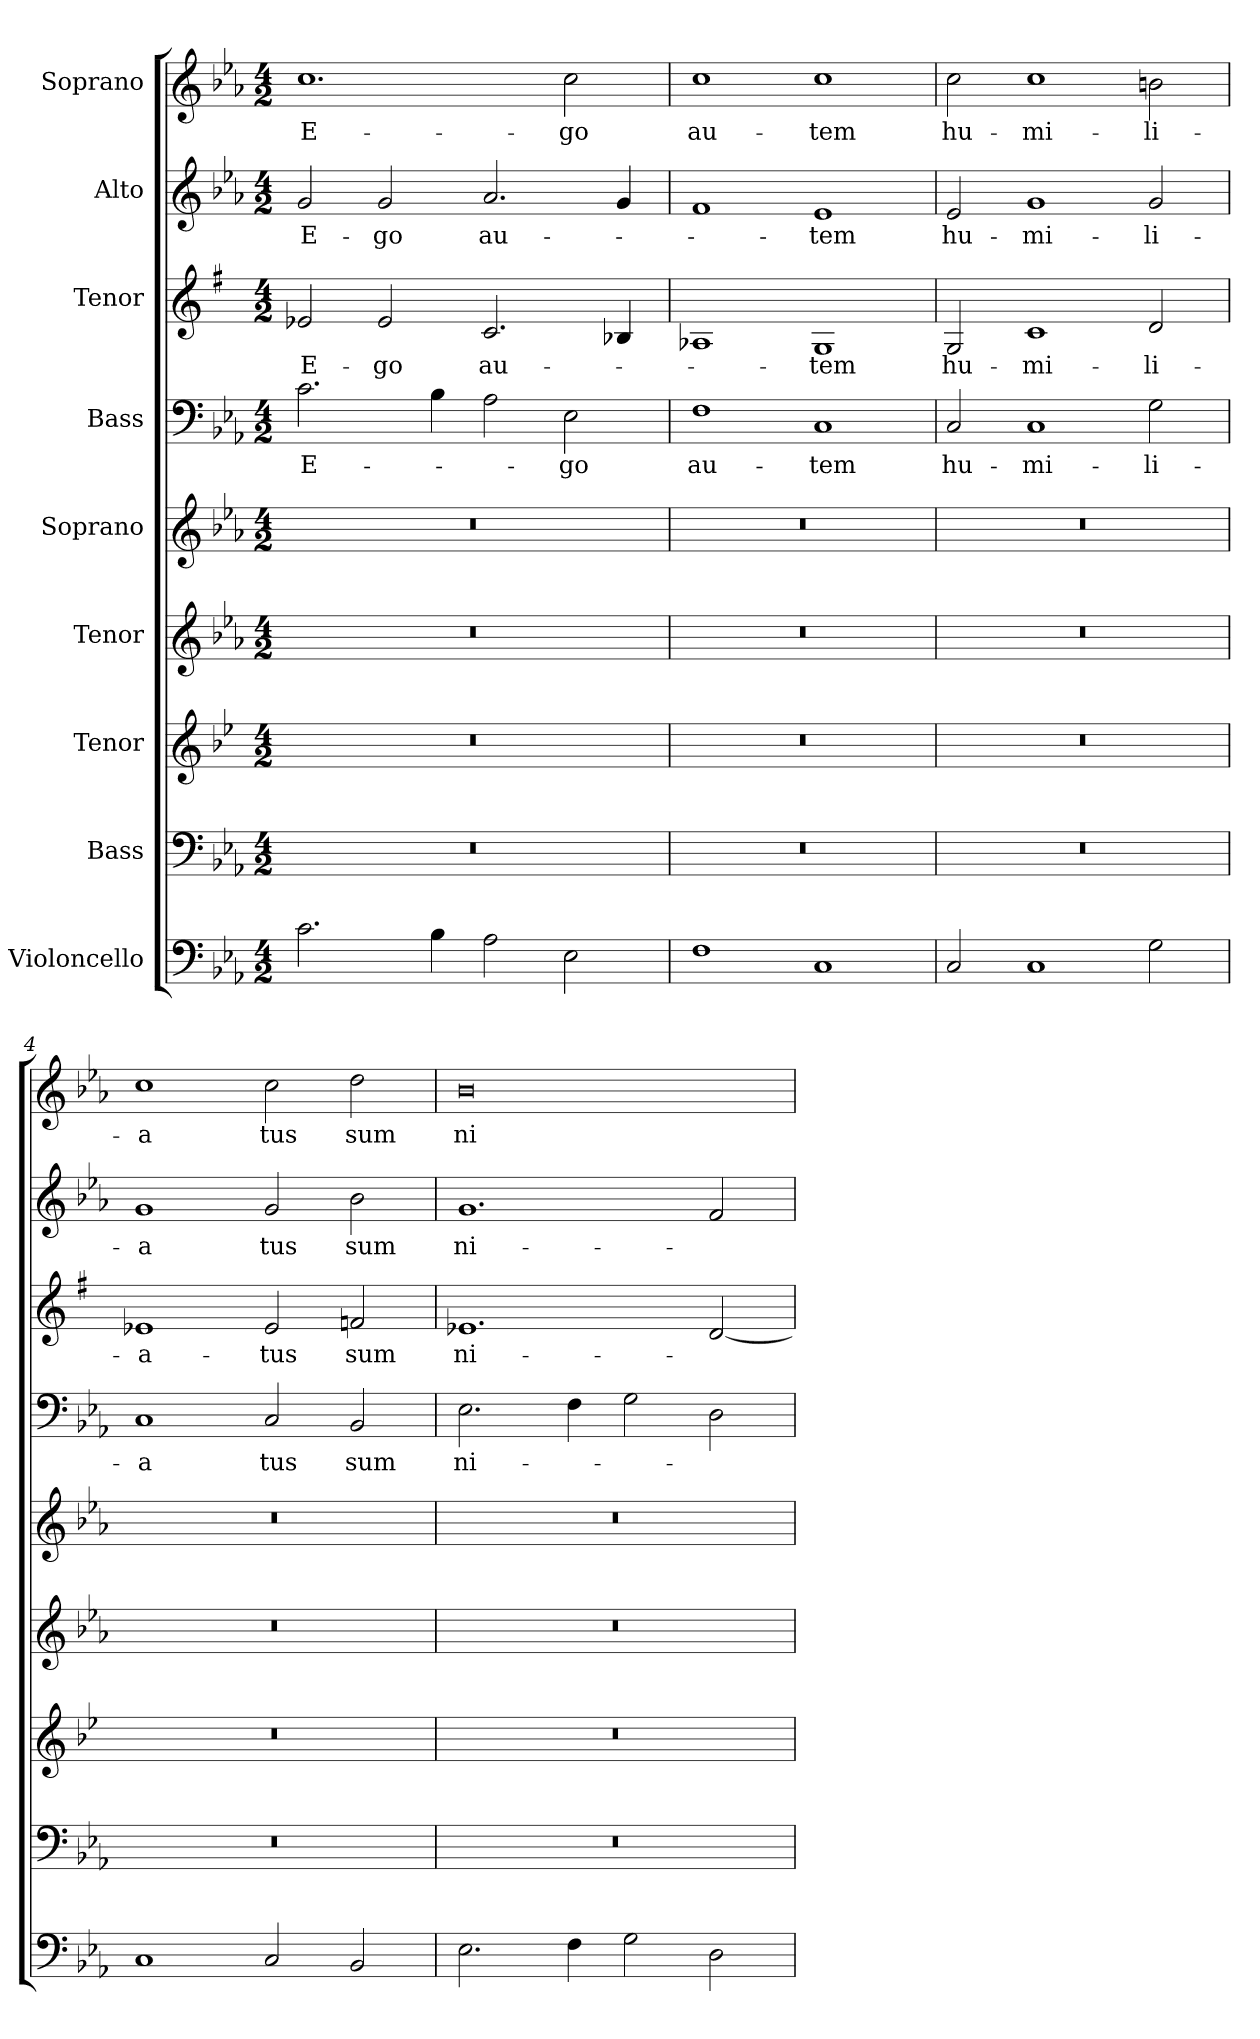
**kern	**kern	**kern	**kern	**kern	**kern	**text	**kern	**text	**kern	**text	**kern	**text
*part9	*part8	*part7	*part6	*part5	*part4	*part4	*part3	*part3	*part2	*part2	*part1	*part1
*staff9	*staff8	*staff7	*staff6	*staff5	*staff4	*staff4	*staff3	*staff3	*staff2	*staff2	*staff1	*staff1
*I"Violoncello	*I"Bass	*I"Tenor	*I"Tenor	*I"Soprano	*I"Bass	*	*I"Tenor	*	*I"Alto	*	*I"Soprano	*
*clefF4	*clefF4	*clefG2	*clefG2	*clefG2	*clefF4	*	*clefG2	*	*clefG2	*	*clefG2	*
*k[b-e-a-]	*k[b-e-a-]	*k[b-e-]	*k[b-e-a-]	*k[b-e-a-]	*k[b-e-a-]	*	*k[f#]	*	*k[b-e-a-]	*	*k[b-e-a-]	*
*M4/2	*M4/2	*M4/2	*M4/2	*M4/2	*M4/2	*	*M4/2	*	*M4/2	*	*M4/2	*
*MM224	*MM224	*MM224	*MM224	*MM224	*MM224	*	*MM224	*	*MM224	*	*MM224	*
=1	=1	=1	=1	=1	=1	=1	=1	=1	=1	=1	=1	=1
2.c\	0r	0r	0r	0r	2.c\	E-	2e-X/	E-	2g/	E-	1.cc	E-
.	.	.	.	.	.	.	2e-/	-go	2g/	-go	.	.
4B-\	.	.	.	.	4B-\	.	.	.	.	.	.	.
2A-\	.	.	.	.	2A-\	.	2.c/	au-	2.a-/	au-	.	.
2E-\	.	.	.	.	2E-\	-go	.	.	.	.	2cc\	-go
.	.	.	.	.	.	.	4B-X/	.	4g/	.	.	.
=2	=2	=2	=2	=2	=2	=2	=2	=2	=2	=2	=2	=2
1F	0r	0r	0r	0r	1F	au-	1A-X	.	1f	.	1cc	au-
1C	.	.	.	.	1C	-tem	1G	-tem	1e-	-tem	1cc	-tem
=3	=3	=3	=3	=3	=3	=3	=3	=3	=3	=3	=3	=3
2C/	0r	0r	0r	0r	2C/	hu-	2G/	hu-	2e-/	hu-	2cc\	hu-
1C	.	.	.	.	1C	-mi-	1c	-mi-	1g	-mi-	1cc	-mi-
2G\	.	.	.	.	2G\	-li-	2d/	-li-	2g/	-li-	2bn\	-li-
=4	=4	=4	=4	=4	=4	=4	=4	=4	=4	=4	=4	=4
1C	0r	0r	0r	0r	1C	-a	1e-X	-a-	1g	-a	1cc	-a
2C/	.	.	.	.	2C/	tus	2e-/	-tus	2g/	tus	2cc\	tus
2BB-/	.	.	.	.	2BB-/	sum	2fn/	sum	2b-\	sum	2dd\	sum
=5	=5	=5	=5	=5	=5	=5	=5	=5	=5	=5	=5	=5
2.E-\	0r	0r	0r	0r	2.E-\	ni-	1.e-X	ni-	1.g	ni-	0b-	ni-
4F\	.	.	.	.	4F\	.	.	.	.	.	.	.
2G\	.	.	.	.	2G\	.	.	.	.	.	.	.
2D\	.	.	.	.	2D\	.	[2d/	.	2f/	.	.	.
=	=	=	=	=	=	=	=	=	=	=	=	=
*-	*-	*-	*-	*-	*-	*-	*-	*-	*-	*-	*-	*-
